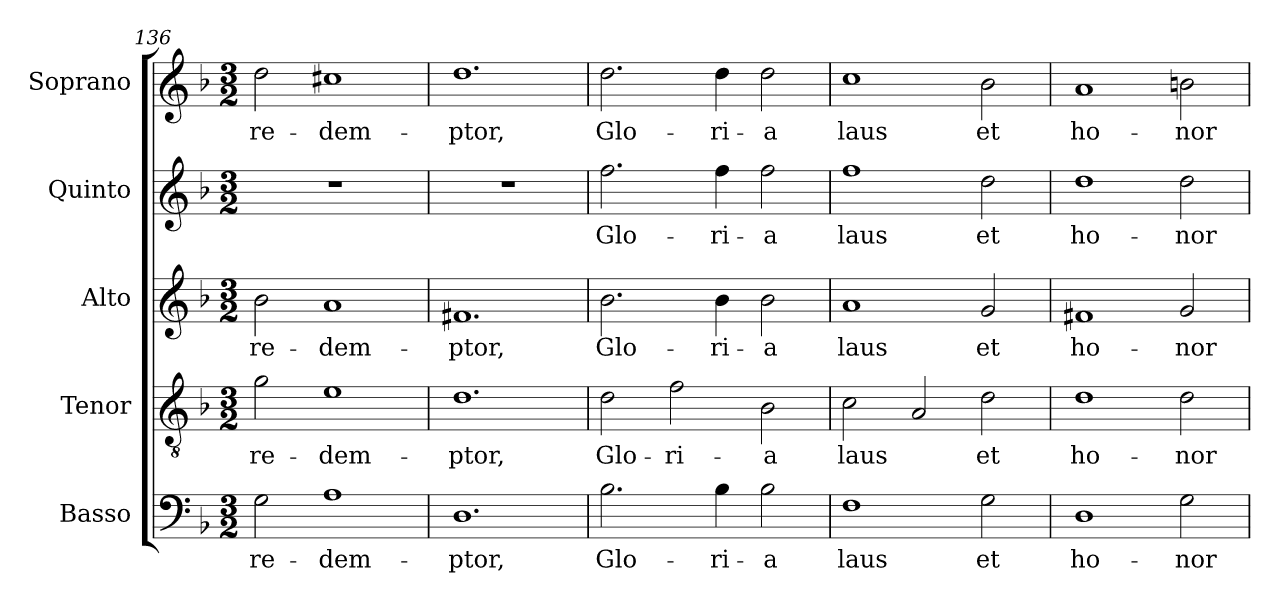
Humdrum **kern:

**kern	**text	**kern	**text	**kern	**text	**kern	**text	**kern	**text
*part5	*part5	*part4	*part4	*part3	*part3	*part2	*part2	*part1	*part1
*staff5	*staff5	*staff4	*staff4	*staff3	*staff3	*staff2	*staff2	*staff1	*staff1
*I"Basso	*	*I"Tenor	*	*I"Alto	*	*I"Quinto	*	*I"Soprano	*
*I'B.	*	*I'T.	*	*I'A.	*	*I'Q.	*	*I'S.	*
*clefF4	*	*clefGv2	*	*clefG2	*	*clefG2	*	*clefG2	*
*	*	*ITrd7c12	*	*	*	*	*	*	*
*k[b-]	*	*k[b-]	*	*k[b-]	*	*k[b-]	*	*k[b-]	*
*F:	*	*F:	*	*F:	*	*F:	*	*F:	*
*M3/2	*	*M3/2	*	*M3/2	*	*M3/2	*	*M3/2	*
=136	=136	=136	=136	=136	=136	=136	=136	=136	=136
!	!LO:LY:b:color=#000000	!	!	!	!	!	!	!	!
!	!	!	!LO:LY:b:color=#000000	!	!	!	!	!	!
!	!	!	!	!	!LO:LY:b:color=#000000	!LO:N:vis=1	!	!	!
!	!	!	!	!	!	!	!	!	!LO:LY:b:color=#000000
2Gi\	re-	2Gi\	re-	2b-i\	re-	1.r	.	2ddi\	re-
!	!LO:LY:b:color=#000000	!	!	!	!	!	!	!	!
!	!	!	!LO:LY:b:color=#000000	!	!	!	!	!	!
!	!	!	!	!	!LO:LY:b:color=#000000	!	!	!	!
!	!	!	!	!	!	!	!	!	!LO:LY:b:color=#000000
1Ai	-dem-	1Ei	-dem-	1ai	-dem-	.	.	1cc#Xi	-dem-
=137	=137	=137	=137	=137	=137	=137	=137	=137	=137
!	!LO:LY:b:color=#000000	!	!	!	!	!	!	!	!
!	!	!	!LO:LY:b:color=#000000	!	!	!	!	!	!
!	!	!	!	!	!LO:LY:b:color=#000000	!LO:N:vis=1	!	!	!
!	!	!	!	!	!	!	!	!	!LO:LY:b:color=#000000
1.Di	-ptor,	1.Di	-ptor,	1.f#Xi	-ptor,	1.r	.	1.ddi	-ptor,
!!LO:LB:g=z
=138	=138	=138	=138	=138	=138	=138	=138	=138	=138
!	!LO:LY:b:color=#000000	!	!	!	!	!	!	!	!
!	!	!	!LO:LY:b:color=#000000	!	!	!	!	!	!
!	!	!	!	!	!LO:LY:b:color=#000000	!	!	!	!
!	!	!	!	!	!	!	!LO:LY:b:color=#000000	!	!
!	!	!	!	!	!	!	!	!	!LO:LY:b:color=#000000
2.B-i\	Glo-	2Di\	Glo-	2.b-i\	Glo-	2.ffi\	Glo-	2.ddi\	Glo-
!	!	!	!LO:LY:b:color=#000000	!	!	!	!	!	!
.	.	2Fi\	-ri-	.	.	.	.	.	.
!	!LO:LY:b:color=#000000	!	!	!	!	!	!	!	!
!	!	!	!	!	!LO:LY:b:color=#000000	!	!	!	!
!	!	!	!	!	!	!	!LO:LY:b:color=#000000	!	!
!	!	!	!	!	!	!	!	!	!LO:LY:b:color=#000000
4B-i\	-ri-	.	.	4b-i\	-ri-	4ffi\	-ri-	4ddi\	-ri-
!	!LO:LY:b:color=#000000	!	!	!	!	!	!	!	!
!	!	!	!LO:LY:b:color=#000000	!	!	!	!	!	!
!	!	!	!	!	!LO:LY:b:color=#000000	!	!	!	!
!	!	!	!	!	!	!	!LO:LY:b:color=#000000	!	!
!	!	!	!	!	!	!	!	!	!LO:LY:b:color=#000000
2B-i\	-a	2BB-i\	-a	2b-i\	-a	2ffi\	-a	2ddi\	-a
=139	=139	=139	=139	=139	=139	=139	=139	=139	=139
!	!LO:LY:b:color=#000000	!	!	!	!	!	!	!	!
!	!	!	!LO:LY:b:color=#000000	!	!	!	!	!	!
!	!	!	!	!	!LO:LY:b:color=#000000	!	!	!	!
!	!	!	!	!	!	!	!LO:LY:b:color=#000000	!	!
!	!	!	!	!	!	!	!	!	!LO:LY:b:color=#000000
1Fi	laus	2Ci\	laus	1ai	laus	1ffi	laus	1cci	laus
.	.	2AAi/	.	.	.	.	.	.	.
!	!LO:LY:b:color=#000000	!	!	!	!	!	!	!	!
!	!	!	!LO:LY:b:color=#000000	!	!	!	!	!	!
!	!	!	!	!	!LO:LY:b:color=#000000	!	!	!	!
!	!	!	!	!	!	!	!LO:LY:b:color=#000000	!	!
!	!	!	!	!	!	!	!	!	!LO:LY:b:color=#000000
2Gi\	et	2Di\	et	2gi/	et	2ddi\	et	2b-i\	et
=140	=140	=140	=140	=140	=140	=140	=140	=140	=140
!	!LO:LY:b:color=#000000	!	!	!	!	!	!	!	!
!	!	!	!LO:LY:b:color=#000000	!	!	!	!	!	!
!	!	!	!	!	!LO:LY:b:color=#000000	!	!	!	!
!	!	!	!	!	!	!	!LO:LY:b:color=#000000	!	!
!	!	!	!	!	!	!	!	!	!LO:LY:b:color=#000000
1Di	ho-	1Di	ho-	1f#Xi	ho-	1ddi	ho-	1ai	ho-
!	!LO:LY:b:color=#000000	!	!	!	!	!	!	!	!
!	!	!	!LO:LY:b:color=#000000	!	!	!	!	!	!
!	!	!	!	!	!LO:LY:b:color=#000000	!	!	!	!
!	!	!	!	!	!	!	!LO:LY:b:color=#000000	!	!
!	!	!	!	!	!	!	!	!	!LO:LY:b:color=#000000
2Gi\	-nor	2Di\	-nor	2gi/	-nor	2ddi\	-nor	2bni\	-nor
=	=	=	=	=	=	=	=	=	=
*-	*-	*-	*-	*-	*-	*-	*-	*-	*-
